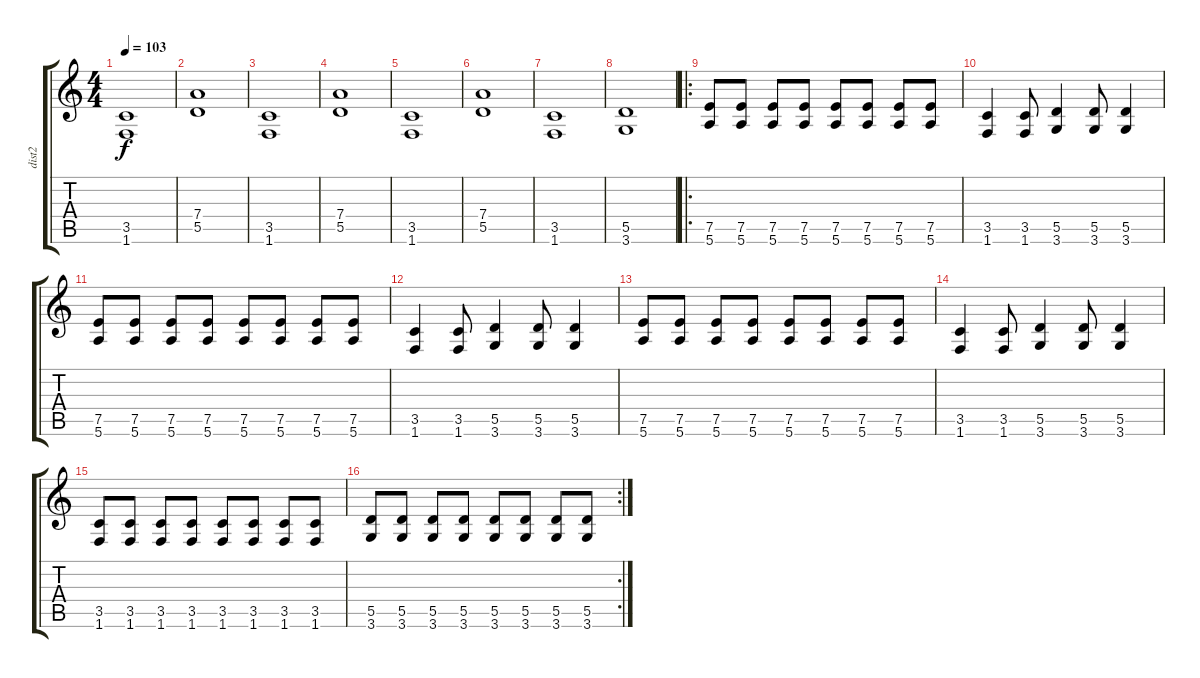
\track ("dist2" "dist2") {instrument distortionguitar}
\staff {score tabs}
\tuning (E4 B3 G3 D3 A2 E2) {hide}
\ts (4 4)
\tempo 103
\clef g2
\ks c
(3.5 1.6).1{dy f} |
(7.4 5.5).1 |
(3.5 1.6).1 |
(7.4 5.5).1 |
(3.5 1.6).1 |
(7.4 5.5).1 |
(3.5 1.6).1 |
(5.5 3.6).1 |
\ro
(7.5 5.6).8 (7.5 5.6).8 (7.5 5.6).8 (7.5 5.6).8 (7.5 5.6).8 (7.5 5.6).8 (7.5 5.6).8 (7.5 5.6).8 |
(3.5 1.6).4 (3.5 1.6).8 (5.5 3.6).4 (5.5 3.6).8 (5.5 3.6).4 |
(7.5 5.6).8 (7.5 5.6).8 (7.5 5.6).8 (7.5 5.6).8 (7.5 5.6).8 (7.5 5.6).8 (7.5 5.6).8 (7.5 5.6).8 |
(3.5 1.6).4 (3.5 1.6).8 (5.5 3.6).4 (5.5 3.6).8 (5.5 3.6).4 |
(7.5 5.6).8 (7.5 5.6).8 (7.5 5.6).8 (7.5 5.6).8 (7.5 5.6).8 (7.5 5.6).8 (7.5 5.6).8 (7.5 5.6).8 |
(3.5 1.6).4 (3.5 1.6).8 (5.5 3.6).4 (5.5 3.6).8 (5.5 3.6).4 |
(3.5 1.6).8 (3.5 1.6).8 (3.5 1.6).8 (3.5 1.6).8 (3.5 1.6).8 (3.5 1.6).8 (3.5 1.6).8 (3.5 1.6).8 |
\rc 2
(5.5 3.6).8 (5.5 3.6).8 (5.5 3.6).8 (5.5 3.6).8 (5.5 3.6).8 (5.5 3.6).8 (5.5 3.6).8 (5.5 3.6).8
